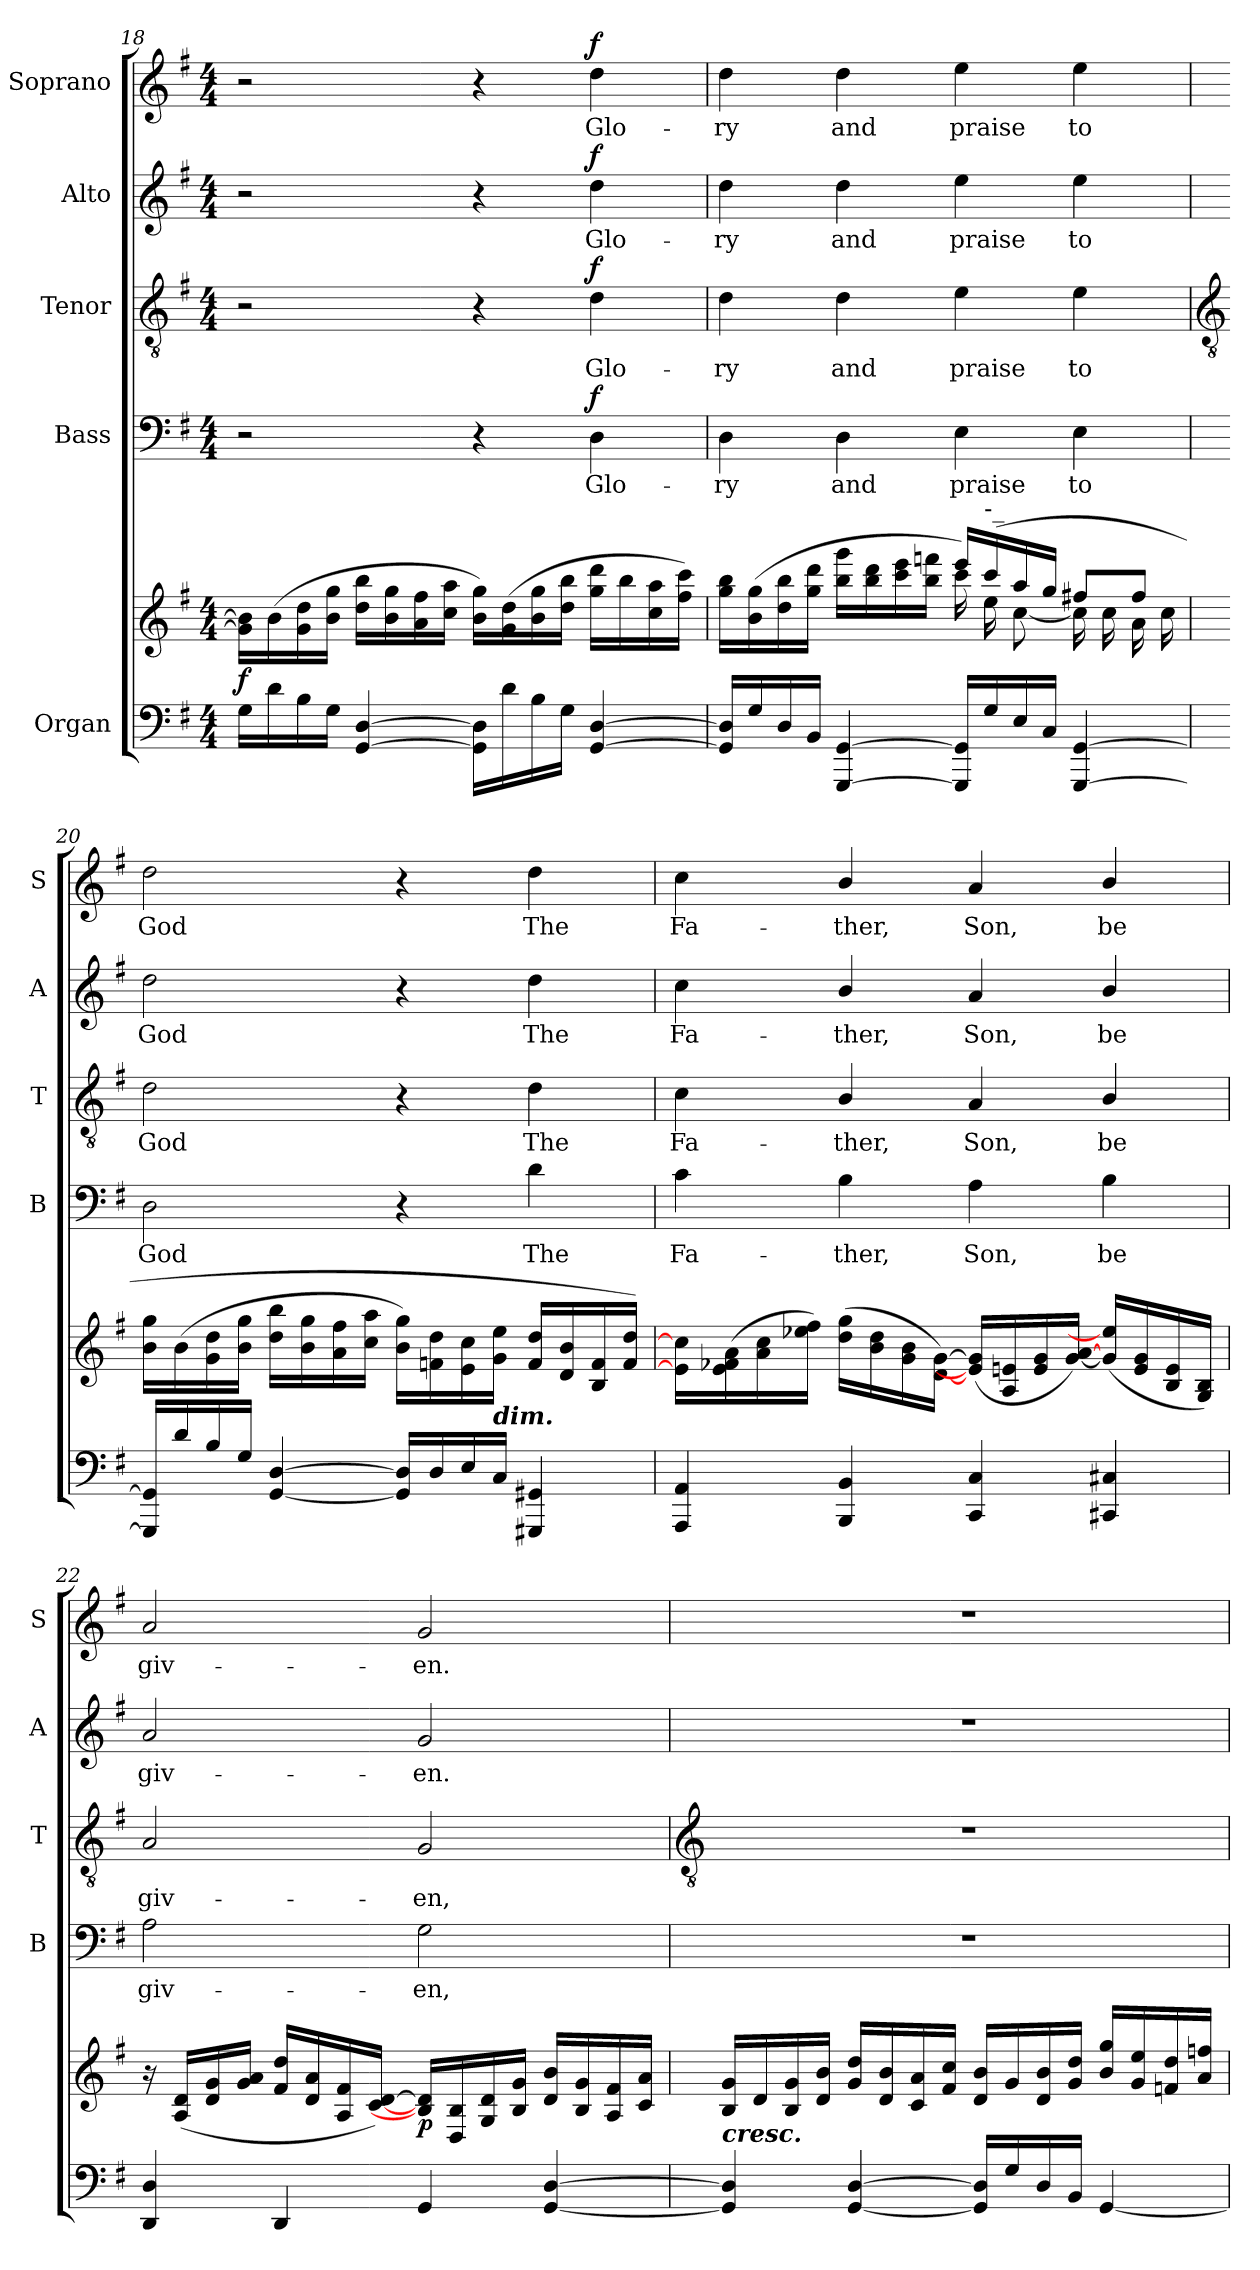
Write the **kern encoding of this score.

**kern	**kern	**dynam	**kern	**text	**dynam	**kern	**text	**dynam	**kern	**text	**dynam	**kern	**text	**dynam
*part5	*part5	*part5	*part4	*part4	*part4	*part3	*part3	*part3	*part2	*part2	*part2	*part1	*part1	*part1
*staff6	*staff5	*staff5/6	*staff4	*staff4	*staff4	*staff3	*staff3	*staff3	*staff2	*staff2	*staff2	*staff1	*staff1	*staff1
*I"Organ	*	*	*I"Bass	*	*	*I"Tenor	*	*	*I"Alto	*	*	*I"Soprano	*	*
*	*	*	*I'B	*	*	*I'T	*	*	*I'A	*	*	*I'S	*	*
*clefF4	*clefG2	*	*clefF4	*	*	*clefGv2	*	*	*clefG2	*	*	*clefG2	*	*
*k[f#]	*k[f#]	*	*k[f#]	*	*	*k[f#]	*	*	*k[f#]	*	*	*k[f#]	*	*
*G:	*G:	*	*G:	*	*	*G:	*	*	*G:	*	*	*G:	*	*
*M4/4	*M4/4	*	*M4/4	*	*	*M4/4	*	*	*M4/4	*	*	*M4/4	*	*
=18	=18	=18	=18	=18	=18	=18	=18	=18	=18	=18	=18	=18	=18	=18
*^	*^	*	*	*	*	*	*	*	*	*	*	*	*	*
!	!	!	!	!LO:DY:b	!	!	!	!	!	!	!	!	!	!	!	!
16G\LL	1ryy	16g\] 16b\]LL	1ryy	f	2r	.	.	2r	.	.	2r	.	.	2r	.	.
16d\	.	(>16b\	.	.	.	.	.	.	.	.	.	.	.	.	.	.
16B\	.	16g\ 16dd\	.	.	.	.	.	.	.	.	.	.	.	.	.	.
16G\JJ	.	16b\ 16gg\JJ	.	.	.	.	.	.	.	.	.	.	.	.	.	.
[4GG/ [4D/	.	16dd\ 16bb\LL	.	.	.	.	.	.	.	.	.	.	.	.	.	.
.	.	16b\ 16gg\	.	.	.	.	.	.	.	.	.	.	.	.	.	.
.	.	16a\ 16ff#\	.	.	.	.	.	.	.	.	.	.	.	.	.	.
.	.	16cc\ 16aa\JJ	.	.	.	.	.	.	.	.	.	.	.	.	.	.
16GG\] 16D\]LL	.	16b\ 16gg\LL)	.	.	4r	.	.	4r	.	.	4r	.	.	4r	.	.
16d\	.	(>16g\ 16dd\	.	.	.	.	.	.	.	.	.	.	.	.	.	.
16B\	.	16b\ 16gg\	.	.	.	.	.	.	.	.	.	.	.	.	.	.
16G\JJ	.	16dd\ 16bb\JJ	.	.	.	.	.	.	.	.	.	.	.	.	.	.
!	!	!	!	!	!	!LO:LY:b	!LO:DY:b	!	!LO:LY:b	!LO:DY:b	!	!LO:LY:b	!LO:DY:b	!	!LO:LY:b	!LO:DY:b
[4GG/ [4D/	.	16gg\ 16ddd\LL	.	.	4D	Glo-	f	4d	Glo-	f	4dd	Glo-	f	4dd	Glo-	f
.	.	16bb\	.	.	.	.	.	.	.	.	.	.	.	.	.	.
.	.	16cc\ 16aa\	.	.	.	.	.	.	.	.	.	.	.	.	.	.
.	.	16ff#\ 16ccc\JJ)	.	.	.	.	.	.	.	.	.	.	.	.	.	.
=19	=19	=19	=19	=19	=19	=19	=19	=19	=19	=19	=19	=19	=19	=19	=19	=19
!	!	!	!	!	!	!LO:LY:b	!	!	!LO:LY:b	!	!	!LO:LY:b	!	!	!LO:LY:b	!
16GG/] 16D/]LL	1ryy	16gg\ 16bb\LL	2ryy	.	4D	-ry	.	4d	-ry	.	4dd	-ry	.	4dd	-ry	.
16G/	.	(>16b\ 16gg\	.	.	.	.	.	.	.	.	.	.	.	.	.	.
16D/	.	16dd\ 16bb\	.	.	.	.	.	.	.	.	.	.	.	.	.	.
16BB/JJ	.	16gg\ 16ddd\JJ	.	.	.	.	.	.	.	.	.	.	.	.	.	.
!	!	!	!	!	!	!LO:LY:b	!	!	!LO:LY:b	!	!	!LO:LY:b	!	!	!LO:LY:b	!
[4GGG/ [4GG/	.	16bb\ 16ggg\LL	.	.	4D	and	.	4d	and	.	4dd	and	.	4dd	and	.
.	.	16bb\ 16ddd\	.	.	.	.	.	.	.	.	.	.	.	.	.	.
.	.	16ccc\ 16eee\	.	.	.	.	.	.	.	.	.	.	.	.	.	.
.	.	16bb\ 16fffn\JJ	.	.	.	.	.	.	.	.	.	.	.	.	.	.
!	!	!	!	!	!	!LO:LY:b	!	!	!LO:LY:b	!	!	!LO:LY:b	!	!	!LO:LY:b	!
16GGG/] 16GG/]LL	.	16eee/LL)	16cccLL	.	4E	praise	.	4e	praise	.	4ee	praise	.	4ee	praise	.
!	!	!LO:TX:a:t=-_	!	!	!	!	!	!	!	!	!	!	!	!	!	!
16G/	.	(>16ccc/	16ee	.	.	.	.	.	.	.	.	.	.	.	.	.
16E/	.	16aa/	[8ccJ	.	.	.	.	.	.	.	.	.	.	.	.	.
16C/JJ	.	16gg/JJ	.	.	.	.	.	.	.	.	.	.	.	.	.	.
!	!	!	!	!	!	!LO:LY:b	!	!	!LO:LY:b	!	!	!LO:LY:b	!	!	!LO:LY:b	!
[4GGG/ [4GG/	.	8ff#X/L	16ccLL]	.	4E	to	.	4e	to	.	4ee	to	.	4ee	to	.
.	.	.	16cc	.	.	.	.	.	.	.	.	.	.	.	.	.
.	.	8ff#/J	16a	.	.	.	.	.	.	.	.	.	.	.	.	.
.	.	.	16ccJJ	.	.	.	.	.	.	.	.	.	.	.	.	.
*v	*v	*	*	*	*	*	*	*	*	*	*	*	*	*	*	*
*	*v	*v	*	*	*	*	*	*	*	*	*	*	*	*	*
!!LO:LB:g=z
=20	=20	=20	=20	=20	=20	=20	=20	=20	=20	=20	=20	=20	=20	=20
*	*	*	*	*	*	*clefGv2	*	*	*	*	*	*	*	*
*	*^	*	*	*	*	*	*	*	*	*	*	*	*	*
!	!	!	!	!	!LO:LY:b	!	!	!LO:LY:b	!	!	!LO:LY:b	!	!	!LO:LY:b	!
*	*v	*v	*	*	*	*	*	*	*	*	*	*	*	*	*
16GGG] 16GG]LL	16b\ 16gg\LL	.	2D	God	.	2d	God	.	2dd	God	.	2dd	God	.
16d	(>16b\	.	.	.	.	.	.	.	.	.	.	.	.	.
16B	16g\ 16dd\	.	.	.	.	.	.	.	.	.	.	.	.	.
16GJJ	16b\ 16gg\JJ	.	.	.	.	.	.	.	.	.	.	.	.	.
[4GG [4D	16dd\ 16bb\LL	.	.	.	.	.	.	.	.	.	.	.	.	.
.	16b\ 16gg\	.	.	.	.	.	.	.	.	.	.	.	.	.
.	16a\ 16ff#\	.	.	.	.	.	.	.	.	.	.	.	.	.
.	16cc\ 16aa\JJ	.	.	.	.	.	.	.	.	.	.	.	.	.
16GG] 16D]LL	16b\ 16gg\LL)	.	4r	.	.	4r	.	.	4r	.	.	4r	.	.
16D	16fn\ 16dd\	.	.	.	.	.	.	.	.	.	.	.	.	.
16E	16e\ 16cc\	.	.	.	.	.	.	.	.	.	.	.	.	.
!	!LO:TX:b:Bi:t=dim.	!	!	!	!	!	!	!	!	!	!	!	!	!
16CJJ	16g\ 16ee\JJ	.	.	.	.	.	.	.	.	.	.	.	.	.
!	!	!	!	!LO:LY:b	!	!	!LO:LY:b	!	!	!LO:LY:b	!	!	!LO:LY:b	!
4GGG#X 4GG#X	16f 16ddLL	.	4d	The	.	4d	The	.	4dd	The	.	4dd	The	.
.	16d 16b	.	.	.	.	.	.	.	.	.	.	.	.	.
.	16B 16f	.	.	.	.	.	.	.	.	.	.	.	.	.
.	16f 16ddJJ)	.	.	.	.	.	.	.	.	.	.	.	.	.
=21	=21	=21	=21	=21	=21	=21	=21	=21	=21	=21	=21	=21	=21	=21
!	!	!	!	!LO:LY:b	!	!	!LO:LY:b	!	!	!LO:LY:b	!	!	!LO:LY:b	!
4AAA 4AA	16e] 16cc]LL	.	4c	Fa-	.	4c	Fa-	.	4cc	Fa-	.	4cc	Fa-	.
.	(>16e 16f-X 16a	.	.	.	.	.	.	.	.	.	.	.	.	.
.	16a 16cc	.	.	.	.	.	.	.	.	.	.	.	.	.
.	16ee-X 16ff#JJ)	.	.	.	.	.	.	.	.	.	.	.	.	.
!	!	!	!	!LO:LY:b	!	!	!LO:LY:b	!	!	!LO:LY:b	!	!	!LO:LY:b	!
4BBB 4BB	(>16dd 16ggLL	.	4B	-ther,	.	4B/	-ther,	.	4b/	-ther,	.	4b/	-ther,	.
.	16b 16dd	.	.	.	.	.	.	.	.	.	.	.	.	.
.	16g 16b	.	.	.	.	.	.	.	.	.	.	.	.	.
.	[16d [16gJJ)	.	.	.	.	.	.	.	.	.	.	.	.	.
!	!	!	!	!LO:LY:b	!	!	!LO:LY:b	!	!	!LO:LY:b	!	!	!LO:LY:b	!
4CC 4C	(<16e] 16g]LL	.	4A	Son,	.	4A	Son,	.	4a	Son,	.	4a	Son,	.
.	16A 16en	.	.	.	.	.	.	.	.	.	.	.	.	.
.	16e 16g	.	.	.	.	.	.	.	.	.	.	.	.	.
.	[16g [16aJJ)	.	.	.	.	.	.	.	.	.	.	.	.	.
!	!	!	!	!LO:LY:b	!	!	!LO:LY:b	!	!	!LO:LY:b	!	!	!LO:LY:b	!
4CC#X 4C#X	(<16g] 16ee-]LL	.	4B	be	.	4B/	be	.	4b/	be	.	4b/	be	.
.	16e 16g	.	.	.	.	.	.	.	.	.	.	.	.	.
.	16B 16e	.	.	.	.	.	.	.	.	.	.	.	.	.
.	16G 16BJJ)	.	.	.	.	.	.	.	.	.	.	.	.	.
=22	=22	=22	=22	=22	=22	=22	=22	=22	=22	=22	=22	=22	=22	=22
!	!	!	!	!LO:LY:b	!	!	!LO:LY:b	!	!	!LO:LY:b	!	!	!LO:LY:b	!
4DD 4D	16r	.	2A	giv-	.	2A	giv-	.	2a	giv-	.	2a	giv-	.
.	(<16A 16dLL	.	.	.	.	.	.	.	.	.	.	.	.	.
.	16d 16g	.	.	.	.	.	.	.	.	.	.	.	.	.
.	16g 16aJJ	.	.	.	.	.	.	.	.	.	.	.	.	.
4DD	16f# 16ddLL	.	.	.	.	.	.	.	.	.	.	.	.	.
.	16d 16a	.	.	.	.	.	.	.	.	.	.	.	.	.
.	16A 16f#	.	.	.	.	.	.	.	.	.	.	.	.	.
.	[16c [16dJJ)	.	.	.	.	.	.	.	.	.	.	.	.	.
!	!	!LO:DY:b	!	!LO:LY:b	!	!	!LO:LY:b	!	!	!LO:LY:b	!	!	!LO:LY:b	!
4GG	16B] 16d]LL	p	2G	-en,	.	2G	-en,	.	2g	-en.	.	2g	-en.	.
.	16D 16B	.	.	.	.	.	.	.	.	.	.	.	.	.
.	16G 16d	.	.	.	.	.	.	.	.	.	.	.	.	.
.	16B 16gJJ	.	.	.	.	.	.	.	.	.	.	.	.	.
[4GG [4D	16d 16bLL	.	.	.	.	.	.	.	.	.	.	.	.	.
.	16B 16g	.	.	.	.	.	.	.	.	.	.	.	.	.
.	16A 16f#	.	.	.	.	.	.	.	.	.	.	.	.	.
.	16c 16aJJ	.	.	.	.	.	.	.	.	.	.	.	.	.
!!LO:LB:g=z
=23	=23	=23	=23	=23	=23	=23	=23	=23	=23	=23	=23	=23	=23	=23
*	*	*	*	*	*	*clefGv2	*	*	*	*	*	*	*	*
*	*^	*	*	*	*	*	*	*	*	*	*	*	*	*
!LO:TX:a:Bi:t=cresc.	!	!	!	!	!	!	!	!	!	!	!	!	!	!	!
4GG] 4D]	16B 16gLL	1ryy	.	1r	.	.	1r	.	.	1r	.	.	1r	.	.
.	16d	.	.	.	.	.	.	.	.	.	.	.	.	.	.
.	16B 16g	.	.	.	.	.	.	.	.	.	.	.	.	.	.
.	16d 16bJJ	.	.	.	.	.	.	.	.	.	.	.	.	.	.
[4GG [4D	16g 16ddLL	.	.	.	.	.	.	.	.	.	.	.	.	.	.
.	16d 16b	.	.	.	.	.	.	.	.	.	.	.	.	.	.
.	16c 16a	.	.	.	.	.	.	.	.	.	.	.	.	.	.
.	16f# 16ccJJ	.	.	.	.	.	.	.	.	.	.	.	.	.	.
16GG] 16D]LL	16d 16bLL	.	.	.	.	.	.	.	.	.	.	.	.	.	.
16G	16g	.	.	.	.	.	.	.	.	.	.	.	.	.	.
16D	16d 16b	.	.	.	.	.	.	.	.	.	.	.	.	.	.
16BBJJ	16g 16ddJJ	.	.	.	.	.	.	.	.	.	.	.	.	.	.
[4GG	16b 16ggLL	.	.	.	.	.	.	.	.	.	.	.	.	.	.
.	16g 16ee	.	.	.	.	.	.	.	.	.	.	.	.	.	.
.	16fn 16dd	.	.	.	.	.	.	.	.	.	.	.	.	.	.
.	16a 16ffnJJ	.	.	.	.	.	.	.	.	.	.	.	.	.	.
*	*v	*v	*	*	*	*	*	*	*	*	*	*	*	*	*
=	=	=	=	=	=	=	=	=	=	=	=	=	=	=
*-	*-	*-	*-	*-	*-	*-	*-	*-	*-	*-	*-	*-	*-	*-
